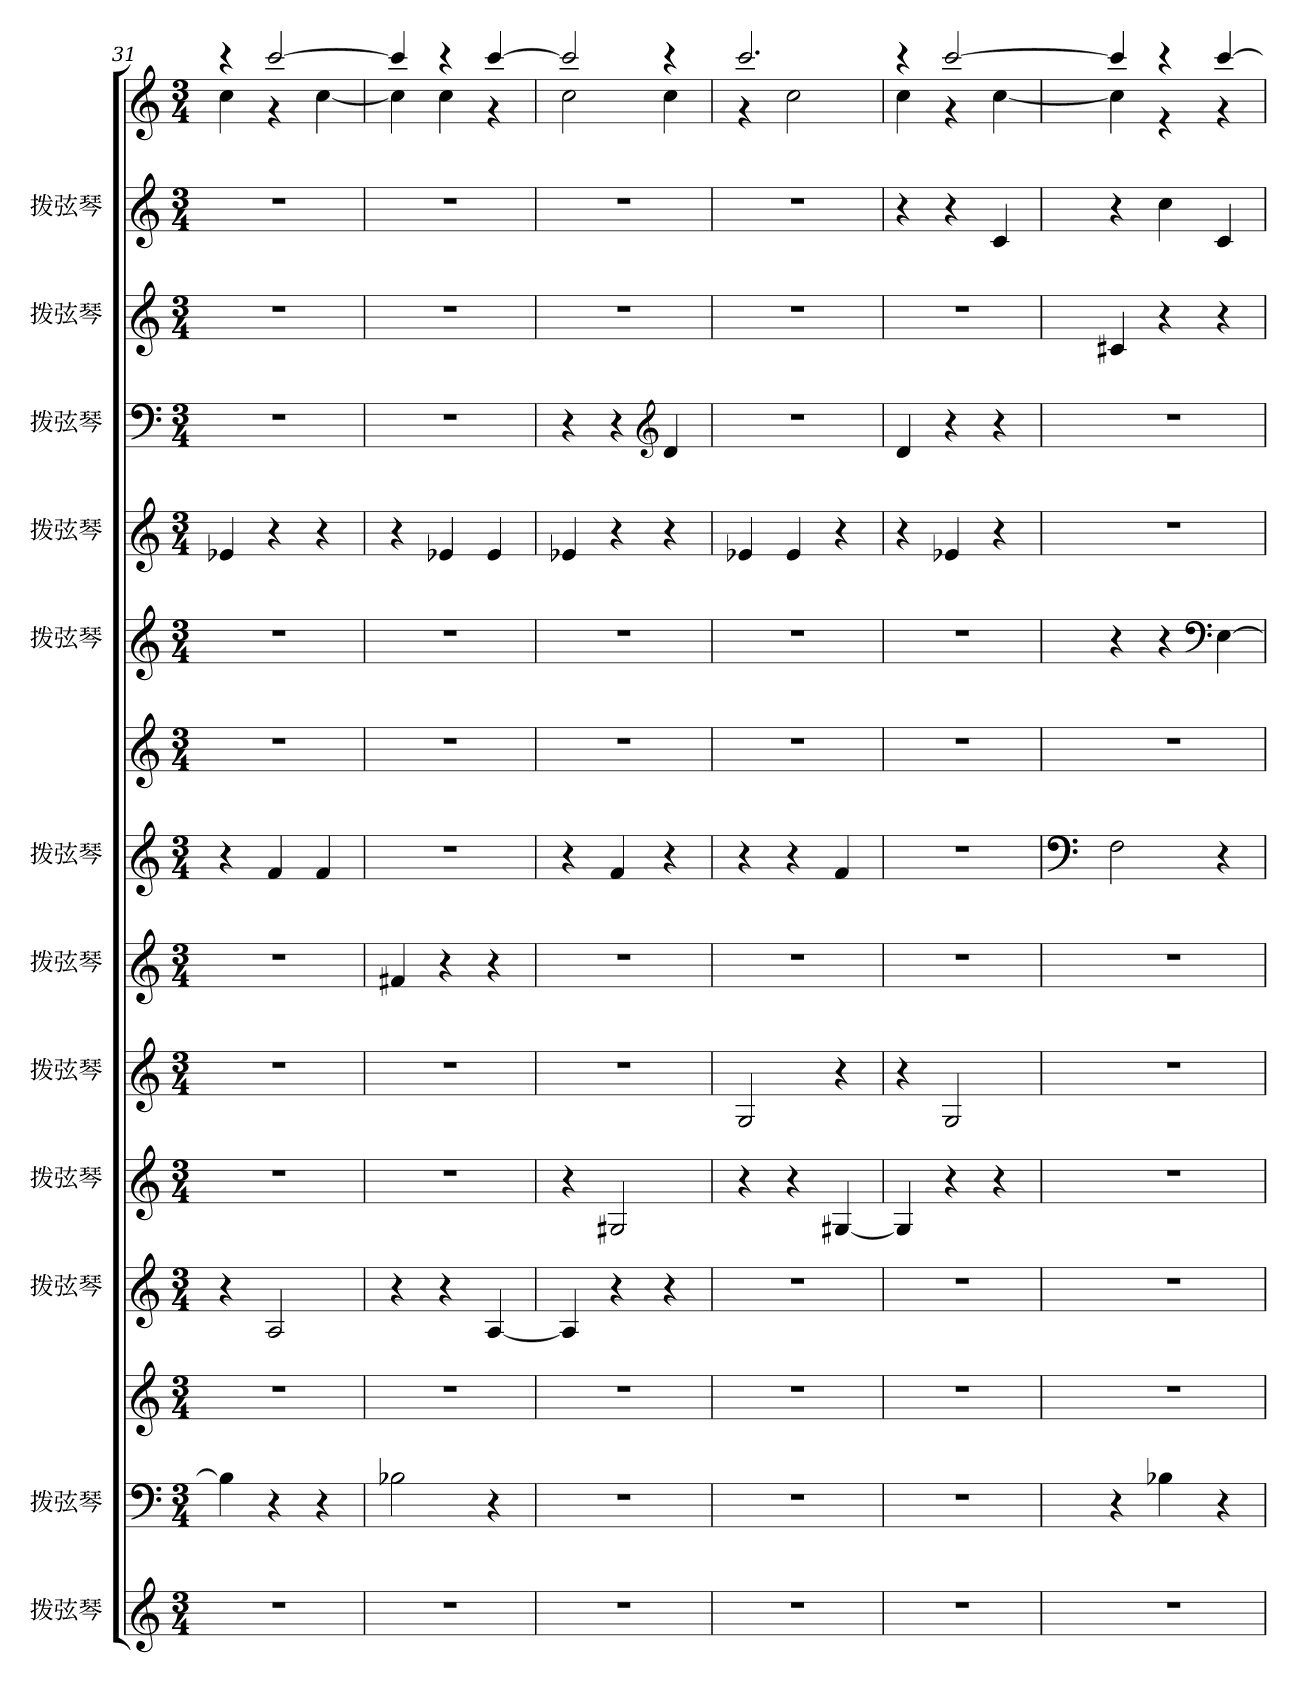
**kern	**kern	**kern	**kern	**kern	**kern	**kern	**kern	**kern	**kern	**kern	**kern	**kern	**kern	**kern
*part12	*part11	*part11	*part10	*part9	*part8	*part7	*part6	*part6	*part5	*part4	*part3	*part2	*part1	*part1
*staff15	*staff14	*staff13	*staff12	*staff11	*staff10	*staff9	*staff8	*staff7	*staff6	*staff5	*staff4	*staff3	*staff2	*staff1
*I"拨弦琴	*I"拨弦琴	*	*I"拨弦琴	*I"拨弦琴	*I"拨弦琴	*I"拨弦琴	*I"拨弦琴	*	*I"拨弦琴	*I"拨弦琴	*I"拨弦琴	*I"拨弦琴	*I"拨弦琴	*
*clefG2	*clefF4	*clefG2	*clefG2	*clefG2	*clefG2	*clefG2	*clefG2	*clefG2	*clefG2	*clefG2	*clefF4	*clefG2	*clefG2	*clefG2
*k[]	*k[]	*k[]	*k[]	*k[]	*k[]	*k[]	*k[]	*k[]	*k[]	*k[]	*k[]	*k[]	*k[]	*k[]
*M3/4	*M3/4	*M3/4	*M3/4	*M3/4	*M3/4	*M3/4	*M3/4	*M3/4	*M3/4	*M3/4	*M3/4	*M3/4	*M3/4	*M3/4
=31	=31	=31	=31	=31	=31	=31	=31	=31	=31	=31	=31	=31	=31	=31
*	*	*	*	*	*	*	*	*	*	*	*	*	*	*^
2.r	4B-\]	2.r	4r	2.r	2.r	2.r	4r	2.r	2.r	4e-X/	2.r	2.r	2.r	4r	4cc\
.	4r	.	2A/	.	.	.	4f/	.	.	4r	.	.	.	[2ccc/	4r
.	4r	.	.	.	.	.	4f/	.	.	4r	.	.	.	.	[4cc\
=32	=32	=32	=32	=32	=32	=32	=32	=32	=32	=32	=32	=32	=32	=32	=32
2.r	2B-X\	2.r	4r	2.r	2.r	4f#X/	2.r	2.r	2.r	4r	2.r	2.r	2.r	4ccc/]	4cc\]
.	.	.	4r	.	.	4r	.	.	.	4e-X/	.	.	.	4r	4cc\
.	4r	.	[4A/	.	.	4r	.	.	.	4e-/	.	.	.	[4ccc/	4r
=33	=33	=33	=33	=33	=33	=33	=33	=33	=33	=33	=33	=33	=33	=33	=33
2.r	2.r	2.r	4A/]	4r	2.r	2.r	4r	2.r	2.r	4e-X/	4r	2.r	2.r	2ccc/]	2cc\
.	.	.	4r	2G#X/	.	.	4f/	.	.	4r	4r	.	.	.	.
*	*	*	*	*	*	*	*	*	*	*	*clefG2	*	*	*	*
.	.	.	4r	.	.	.	4r	.	.	4r	4d/	.	.	4r	4cc\
!!LO:PB:g=z	!!
=34	=34	=34	=34	=34	=34	=34	=34	=34	=34	=34	=34	=34	=34	=34	=34
2.r	2.r	2.r	2.r	4r	2G/	2.r	4r	2.r	2.r	4e-X/	2.r	2.r	2.r	2.ccc/	4r
.	.	.	.	4r	.	.	4r	.	.	4e-/	.	.	.	.	2cc\
.	.	.	.	[4G#X/	4r	.	4f/	.	.	4r	.	.	.	.	.
=35	=35	=35	=35	=35	=35	=35	=35	=35	=35	=35	=35	=35	=35	=35	=35
2.r	2.r	2.r	2.r	4G#/]	4r	2.r	2.r	2.r	2.r	4r	4d/	2.r	4r	4r	4cc\
.	.	.	.	4r	2G/	.	.	.	.	4e-X/	4r	.	4r	[2ccc/	4r
.	.	.	.	4r	.	.	.	.	.	4r	4r	.	4c/	.	[4cc\
=36	=36	=36	=36	=36	=36	=36	=36	=36	=36	=36	=36	=36	=36	=36	=36
*	*	*	*	*	*	*	*clefF4	*	*	*	*	*	*	*	*
2.r	4r	2.r	2.r	2.r	2.r	2.r	2F\	2.r	4r	2.r	2.r	4c#X/	4r	4ccc/]	4cc\]
.	4B-X\	.	.	.	.	.	.	.	4r	.	.	4r	4cc\	4r	4r
*	*	*	*	*	*	*	*	*	*clefF4	*	*	*	*	*	*
.	4r	.	.	.	.	.	4r	.	[4E\	.	.	4r	4c/	[4ccc/	4r
*	*	*	*	*	*	*	*	*	*	*	*	*	*	*v	*v
=	=	=	=	=	=	=	=	=	=	=	=	=	=	=
*-	*-	*-	*-	*-	*-	*-	*-	*-	*-	*-	*-	*-	*-	*-
